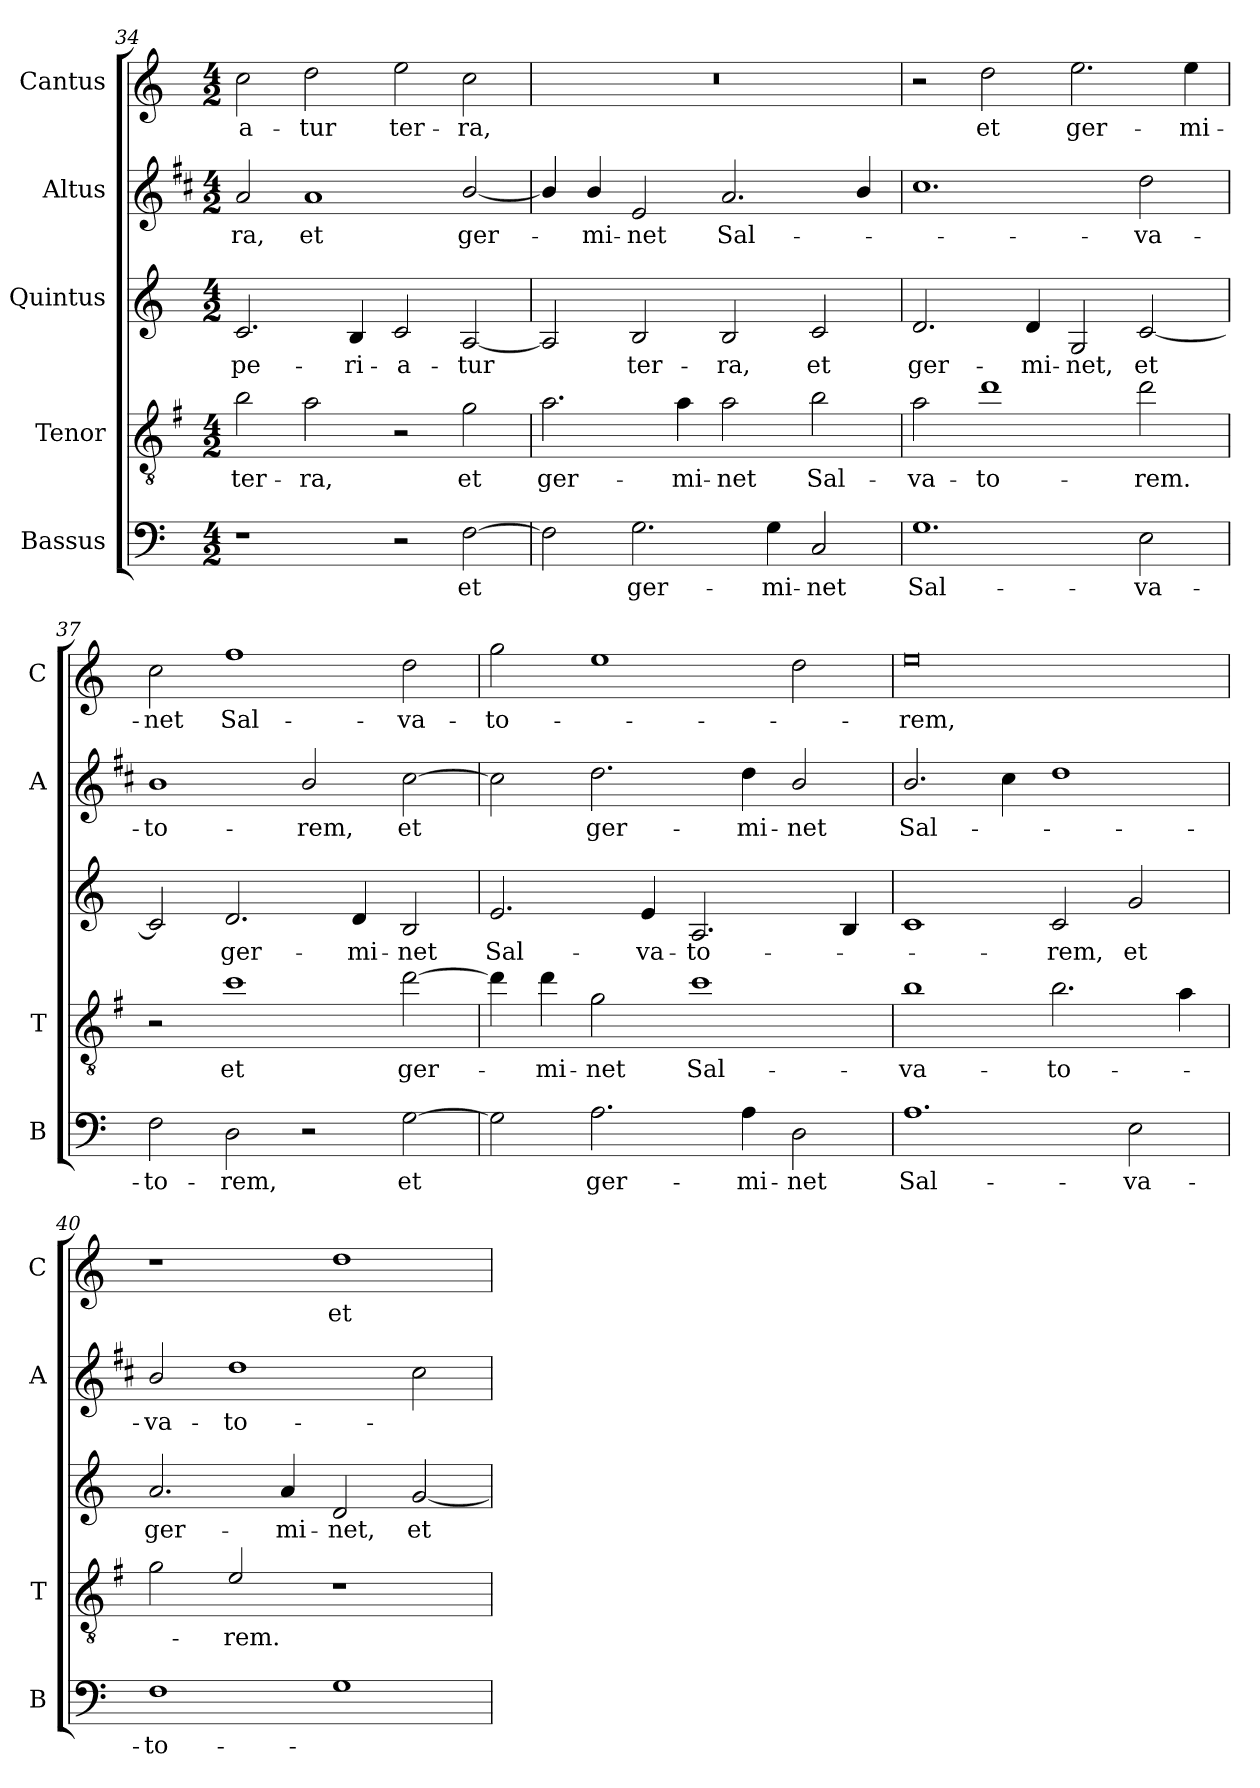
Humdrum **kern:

**kern	**text	**kern	**text	**kern	**text	**kern	**text	**kern	**text
*part5	*part5	*part4	*part4	*part3	*part3	*part2	*part2	*part1	*part1
*staff5	*staff5	*staff4	*staff4	*staff3	*staff3	*staff2	*staff2	*staff1	*staff1
*I"Bassus	*	*I"Tenor	*	*I"Quintus	*	*I"Altus	*	*I"Cantus	*
*I'B	*	*I'T	*	*	*	*I'A	*	*I'C	*
*clefF4	*	*clefGv2	*	*clefG2	*	*clefG2	*	*clefG2	*
*	*	*ITrd4c7	*	*	*	*ITrd1c2	*	*	*
*k[]	*	*k[]	*	*k[]	*	*k[]	*	*k[]	*
*C:	*	*C:	*	*C:	*	*C:	*	*C:	*
*M4/2	*	*M4/2	*	*M4/2	*	*M4/2	*	*M4/2	*
=34	=34	=34	=34	=34	=34	=34	=34	=34	=34
!	!	!	!LO:LY:b	!	!LO:LY:b	!	!LO:LY:b	!	!LO:LY:b
1r	.	2e\	ter-	2.c/	-pe-	2g/	-ra,	2cc\	-a-
!	!	!	!LO:LY:b	!	!	!	!LO:LY:b	!	!LO:LY:b
.	.	2d\	-ra,	.	.	1g	et	2dd\	-tur
!	!	!	!	!	!LO:LY:b	!	!	!	!
.	.	.	.	4B/	-ri-	.	.	.	.
!	!	!	!	!	!LO:LY:b	!	!	!	!LO:LY:b
2r	.	2r	.	2c/	-a-	.	.	2ee\	ter-
!	!LO:LY:b	!	!LO:LY:b	!	!LO:LY:b	!	!LO:LY:b	!	!LO:LY:b
[2F\	et	2c\	et	[2A/	-tur	[2a/	ger-	2cc\	-ra,
=35	=35	=35	=35	=35	=35	=35	=35	=35	=35
!	!	!	!LO:LY:b	!	!	!	!	!	!
2F\]	.	2.d\	ger-	2A/]	.	4a/]	.	0r	.
!	!	!	!	!	!	!	!LO:LY:b	!	!
.	.	.	.	.	.	4a/	-mi-	.	.
!	!LO:LY:b	!	!	!	!LO:LY:b	!	!LO:LY:b	!	!
2.G\	ger-	.	.	2B/	ter-	2d/	-net	.	.
!	!	!	!LO:LY:b	!	!	!	!	!	!
.	.	4d\	-mi-	.	.	.	.	.	.
!	!	!	!LO:LY:b	!	!LO:LY:b	!	!LO:LY:b	!	!
.	.	2d\	-net	2B/	-ra,	2.g/	Sal-	.	.
!	!LO:LY:b	!	!	!	!	!	!	!	!
4G\	-mi-	.	.	.	.	.	.	.	.
!	!LO:LY:b	!	!LO:LY:b	!	!LO:LY:b	!	!	!	!
2C/	-net	2e\	Sal-	2c/	et	.	.	.	.
.	.	.	.	.	.	4a/	.	.	.
!!LO:PB:g=z
=36	=36	=36	=36	=36	=36	=36	=36	=36	=36
!	!LO:LY:b	!	!LO:LY:b	!	!LO:LY:b	!	!	!	!
1.G	Sal-	2d\	-va-	2.d/	ger-	1.b	.	2r	.
!	!	!	!LO:LY:b	!	!	!	!	!	!LO:LY:b
.	.	1g	-to-	.	.	.	.	2dd\	et
!	!	!	!	!	!LO:LY:b	!	!	!	!
.	.	.	.	4d/	-mi-	.	.	.	.
!	!	!	!	!	!LO:LY:b	!	!	!	!LO:LY:b
.	.	.	.	2G/	-net,	.	.	2.ee\	ger-
!	!LO:LY:b	!	!LO:LY:b	!	!LO:LY:b	!	!LO:LY:b	!	!
2E\	-va-	2g\	-rem.	[2c/	et	2cc\	-va-	.	.
!	!	!	!	!	!	!	!	!	!LO:LY:b
.	.	.	.	.	.	.	.	4ee\	-mi-
=37	=37	=37	=37	=37	=37	=37	=37	=37	=37
!	!LO:LY:b	!	!	!	!	!	!LO:LY:b	!	!LO:LY:b
2F\	-to-	2r	.	2c/]	.	1a	-to-	2cc\	-net
!	!LO:LY:b	!	!LO:LY:b	!	!LO:LY:b	!	!	!	!LO:LY:b
2D\	-rem,	1f	et	2.d/	ger-	.	.	1ff	Sal-
!	!	!	!	!	!	!	!LO:LY:b	!	!
2r	.	.	.	.	.	2a/	-rem,	.	.
!	!	!	!	!	!LO:LY:b	!	!	!	!
.	.	.	.	4d/	-mi-	.	.	.	.
!	!LO:LY:b	!	!LO:LY:b	!	!LO:LY:b	!	!LO:LY:b	!	!LO:LY:b
[2G\	et	[2g\	ger-	2B/	-net	[2b\	et	2dd\	-va-
=38	=38	=38	=38	=38	=38	=38	=38	=38	=38
!	!	!	!	!	!LO:LY:b	!	!	!	!LO:LY:b
2G\]	.	4g\]	.	2.e/	Sal-	2b\]	.	2gg\	-to-
!	!	!	!LO:LY:b	!	!	!	!	!	!
.	.	4g\	-mi-	.	.	.	.	.	.
!	!LO:LY:b	!	!LO:LY:b	!	!	!	!LO:LY:b	!	!
2.A\	ger-	2c\	-net	.	.	2.cc\	ger-	1ee	.
!	!	!	!	!	!LO:LY:b	!	!	!	!
.	.	.	.	4e/	-va-	.	.	.	.
!	!	!	!LO:LY:b	!	!LO:LY:b	!	!	!	!
.	.	1f	Sal-	2.A/	-to-	.	.	.	.
!	!LO:LY:b	!	!	!	!	!	!LO:LY:b	!	!
4A\	-mi-	.	.	.	.	4cc\	-mi-	.	.
!	!LO:LY:b	!	!	!	!	!	!LO:LY:b	!	!
2D\	-net	.	.	.	.	2a/	-net	2dd\	.
.	.	.	.	4B/	.	.	.	.	.
=39	=39	=39	=39	=39	=39	=39	=39	=39	=39
!	!LO:LY:b	!	!LO:LY:b	!	!	!	!LO:LY:b	!	!LO:LY:b
1.A	Sal-	1e	-va-	1c	.	2.a/	Sal-	0ee	-rem,
.	.	.	.	.	.	4b\	.	.	.
!	!	!	!LO:LY:b	!	!LO:LY:b	!	!	!	!
.	.	2.e\	-to-	2c/	-rem,	1cc	.	.	.
!	!LO:LY:b	!	!	!	!LO:LY:b	!	!	!	!
2E\	-va-	.	.	2g/	et	.	.	.	.
.	.	4d\	.	.	.	.	.	.	.
=40	=40	=40	=40	=40	=40	=40	=40	=40	=40
!	!LO:LY:b	!	!	!	!LO:LY:b	!	!LO:LY:b	!	!
1F	-to-	2c\	.	2.a/	ger-	2a/	-va-	1r	.
!	!	!	!LO:LY:b	!	!	!	!LO:LY:b	!	!
.	.	2A/	-rem.	.	.	1cc	-to-	.	.
!	!	!	!	!	!LO:LY:b	!	!	!	!
.	.	.	.	4a/	-mi-	.	.	.	.
!	!	!	!	!	!LO:LY:b	!	!	!	!LO:LY:b
1G	.	1r	.	2d/	-net,	.	.	1dd	et
!	!	!	!	!	!LO:LY:b	!	!	!	!
.	.	.	.	[2g/	et	2b\	.	.	.
=	=	=	=	=	=	=	=	=	=
*-	*-	*-	*-	*-	*-	*-	*-	*-	*-
